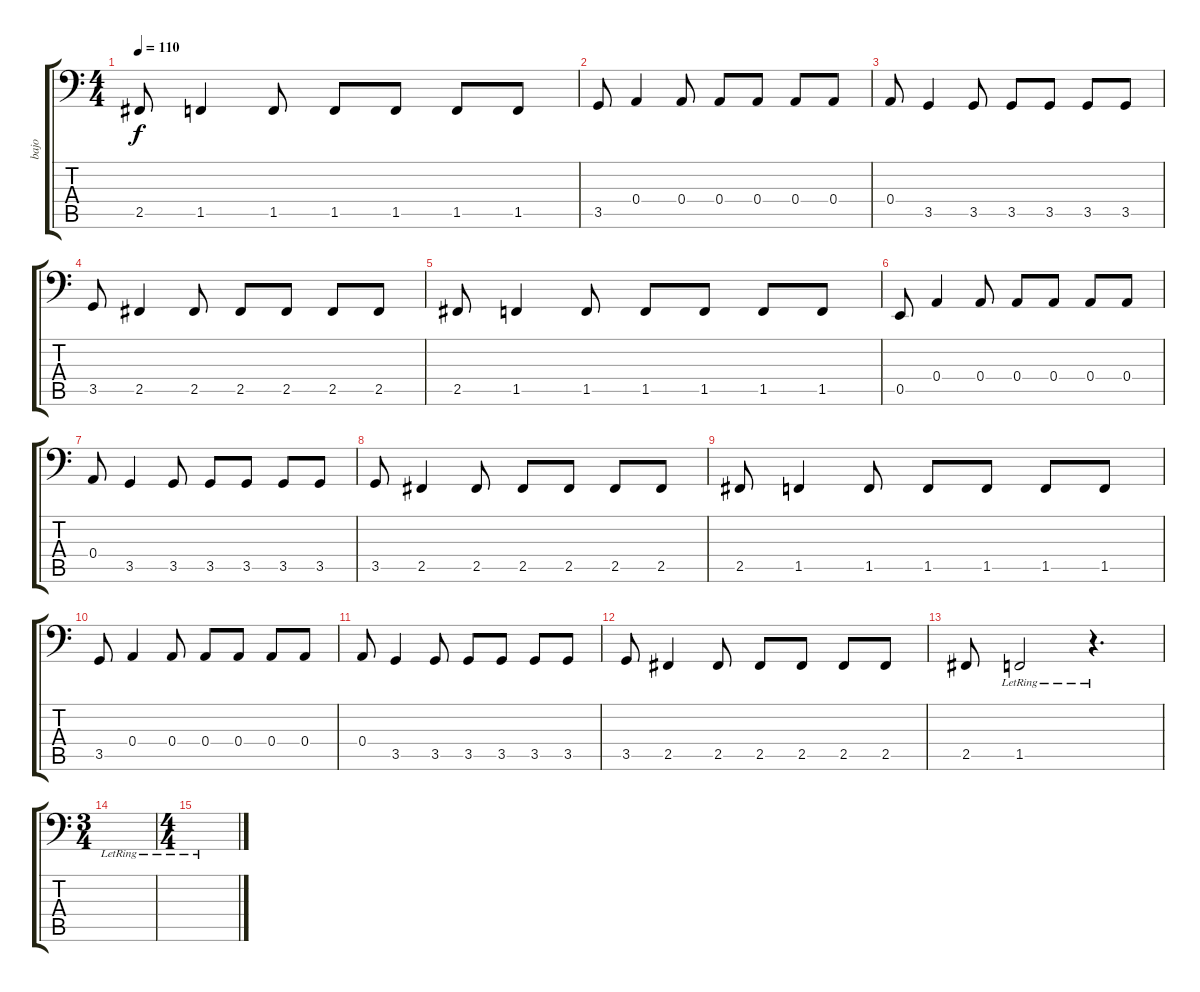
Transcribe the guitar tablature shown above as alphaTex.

\track ("bajo" "bajo") {instrument electricbassfinger}
\staff {score tabs}
\tuning (C3 G2 D2 A1 E1 B0) {hide}
\ts (4 4)
\tempo 110
\clef f4
\ks c
2.5.8{dy f} 1.5.4 1.5.8 1.5.8 1.5.8 1.5.8 1.5.8 |
3.5.8 0.4.4 0.4.8 0.4.8 0.4.8 0.4.8 0.4.8 |
0.4.8 3.5.4 3.5.8 3.5.8 3.5.8 3.5.8 3.5.8 |
3.5.8 2.5.4 2.5.8 2.5.8 2.5.8 2.5.8 2.5.8 |
2.5.8 1.5.4 1.5.8 1.5.8 1.5.8 1.5.8 1.5.8 |
0.5.8 0.4.4 0.4.8 0.4.8 0.4.8 0.4.8 0.4.8 |
0.4.8 3.5.4 3.5.8 3.5.8 3.5.8 3.5.8 3.5.8 |
3.5.8 2.5.4 2.5.8 2.5.8 2.5.8 2.5.8 2.5.8 |
2.5.8 1.5.4 1.5.8 1.5.8 1.5.8 1.5.8 1.5.8 |
3.5.8 0.4.4 0.4.8 0.4.8 0.4.8 0.4.8 0.4.8 |
0.4.8 3.5.4 3.5.8 3.5.8 3.5.8 3.5.8 3.5.8 |
3.5.8 2.5.4 2.5.8 2.5.8 2.5.8 2.5.8 2.5.8 |
2.5.8 1.5{lr}.2 r.4{d} |
\ts (3 4)
|
\ts (4 4)
